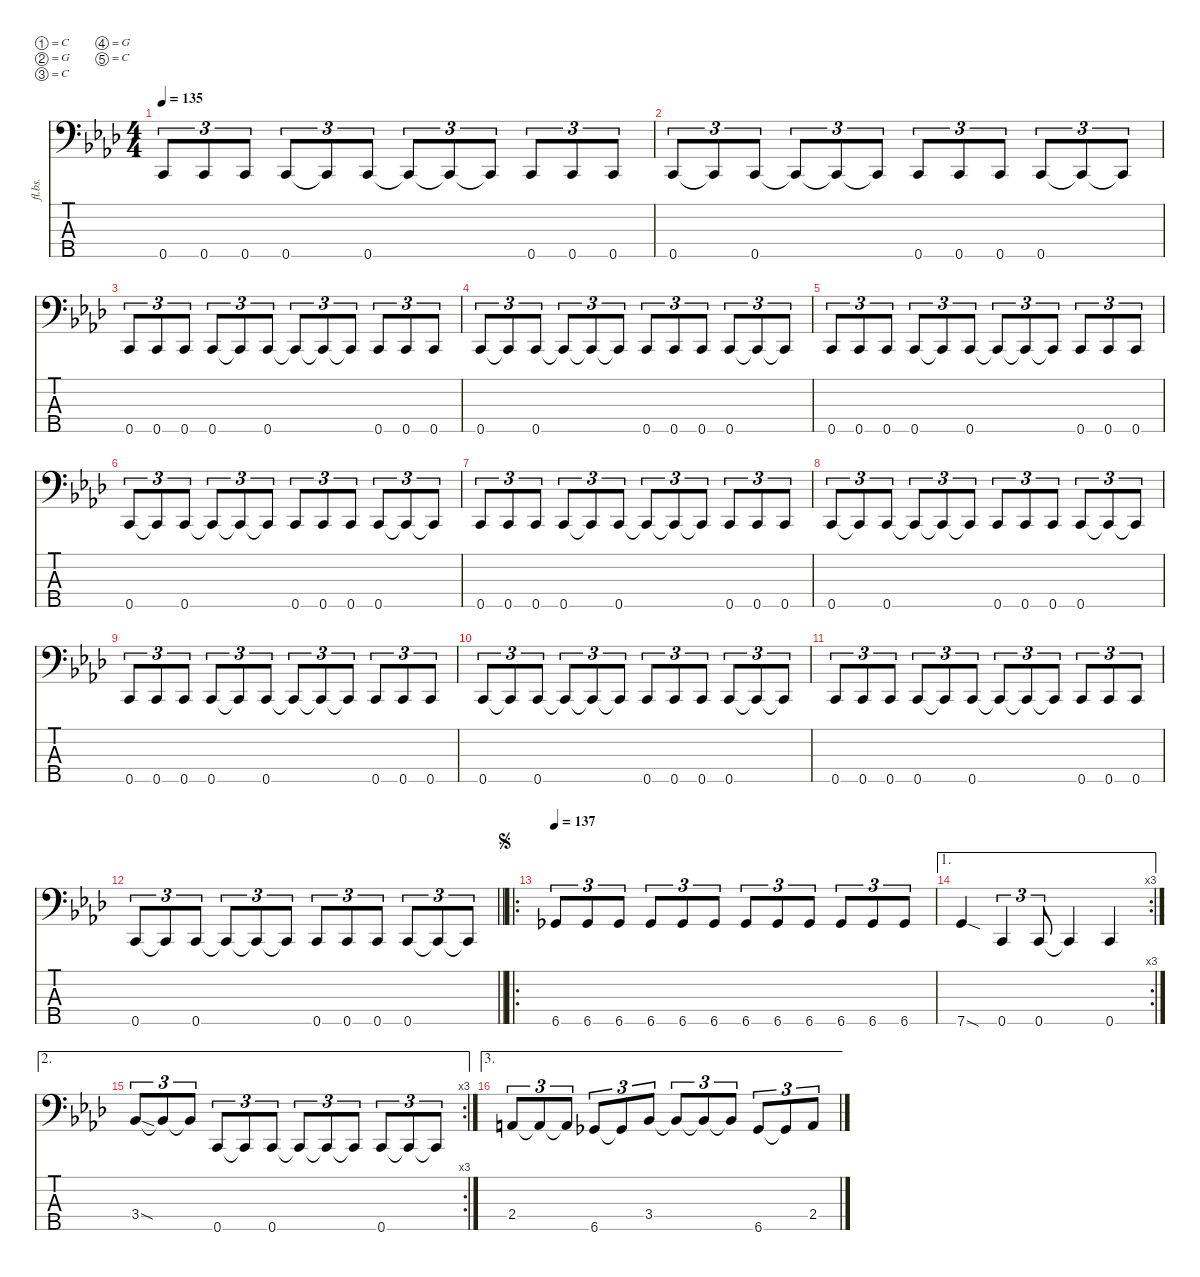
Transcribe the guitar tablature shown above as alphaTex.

\defaultSystemsLayout 4
\hideDynamics
\bracketExtendMode nobrackets
\otherSystemsTrackNameOrientation horizontal
\track ("Bass" "fl.bs.") {defaultSystemsLayout 8 instrument fretlessbass}
\staff {score tabs}
\tuning (C3 G2 C2 G1 C1)
\ts (4 4)
\tempo 135
\clef f4
\ks ab
0.5{acc forcenatural}.8{tu (3 2) dy f beam Up} 0.5{acc forcenatural}.8{tu (3 2) beam Up} 0.5{acc forcenatural}.8{tu (3 2) beam Up} 0.5{acc forcenatural}.8{tu (3 2) beam Up} 0.5{t acc forcenatural}.8{tu (3 2) beam Up} 0.5{acc forcenatural}.8{tu (3 2) beam Up} 0.5{t acc forcenatural}.8{tu (3 2) beam Up} 0.5{t acc forcenatural}.8{tu (3 2) beam Up} 0.5{t acc forcenatural}.8{tu (3 2) beam Up} 0.5{acc forcenatural}.8{tu (3 2) beam Up} 0.5{acc forcenatural}.8{tu (3 2) beam Up} 0.5{acc forcenatural}.8{tu (3 2) beam Up} |
0.5{acc forcenatural}.8{tu (3 2) beam Up} 0.5{t acc forcenatural}.8{tu (3 2) beam Up} 0.5{acc forcenatural}.8{tu (3 2) beam Up} 0.5{t acc forcenatural}.8{tu (3 2) beam Up} 0.5{t acc forcenatural}.8{tu (3 2) beam Up} 0.5{t acc forcenatural}.8{tu (3 2) beam Up} 0.5{acc forcenatural}.8{tu (3 2) beam Up} 0.5{acc forcenatural}.8{tu (3 2) beam Up} 0.5{acc forcenatural}.8{tu (3 2) beam Up} 0.5{acc forcenatural}.8{tu (3 2) beam Up} 0.5{t acc forcenatural}.8{tu (3 2) beam Up} 0.5{t acc forcenatural}.8{tu (3 2) beam Up} |
0.5{acc forcenatural}.8{tu (3 2) beam Up} 0.5{acc forcenatural}.8{tu (3 2) beam Up} 0.5{acc forcenatural}.8{tu (3 2) beam Up} 0.5{acc forcenatural}.8{tu (3 2) beam Up} 0.5{t acc forcenatural}.8{tu (3 2) beam Up} 0.5{acc forcenatural}.8{tu (3 2) beam Up} 0.5{t acc forcenatural}.8{tu (3 2) beam Up} 0.5{t acc forcenatural}.8{tu (3 2) beam Up} 0.5{t acc forcenatural}.8{tu (3 2) beam Up} 0.5{acc forcenatural}.8{tu (3 2) beam Up} 0.5{acc forcenatural}.8{tu (3 2) beam Up} 0.5{acc forcenatural}.8{tu (3 2) beam Up} |
0.5{acc forcenatural}.8{tu (3 2) beam Up} 0.5{t acc forcenatural}.8{tu (3 2) beam Up} 0.5{acc forcenatural}.8{tu (3 2) beam Up} 0.5{t acc forcenatural}.8{tu (3 2) beam Up} 0.5{t acc forcenatural}.8{tu (3 2) beam Up} 0.5{t acc forcenatural}.8{tu (3 2) beam Up} 0.5{acc forcenatural}.8{tu (3 2) beam Up} 0.5{acc forcenatural}.8{tu (3 2) beam Up} 0.5{acc forcenatural}.8{tu (3 2) beam Up} 0.5{acc forcenatural}.8{tu (3 2) beam Up} 0.5{t acc forcenatural}.8{tu (3 2) beam Up} 0.5{t acc forcenatural}.8{tu (3 2) beam Up} |
0.5{acc forcenatural}.8{tu (3 2) beam Up} 0.5{acc forcenatural}.8{tu (3 2) beam Up} 0.5{acc forcenatural}.8{tu (3 2) beam Up} 0.5{acc forcenatural}.8{tu (3 2) beam Up} 0.5{t acc forcenatural}.8{tu (3 2) beam Up} 0.5{acc forcenatural}.8{tu (3 2) beam Up} 0.5{t acc forcenatural}.8{tu (3 2) beam Up} 0.5{t acc forcenatural}.8{tu (3 2) beam Up} 0.5{t acc forcenatural}.8{tu (3 2) beam Up} 0.5{acc forcenatural}.8{tu (3 2) beam Up} 0.5{acc forcenatural}.8{tu (3 2) beam Up} 0.5{acc forcenatural}.8{tu (3 2) beam Up} |
0.5{acc forcenatural}.8{tu (3 2) beam Up} 0.5{t acc forcenatural}.8{tu (3 2) beam Up} 0.5{acc forcenatural}.8{tu (3 2) beam Up} 0.5{t acc forcenatural}.8{tu (3 2) beam Up} 0.5{t acc forcenatural}.8{tu (3 2) beam Up} 0.5{t acc forcenatural}.8{tu (3 2) beam Up} 0.5{acc forcenatural}.8{tu (3 2) beam Up} 0.5{acc forcenatural}.8{tu (3 2) beam Up} 0.5{acc forcenatural}.8{tu (3 2) beam Up} 0.5{acc forcenatural}.8{tu (3 2) beam Up} 0.5{t acc forcenatural}.8{tu (3 2) beam Up} 0.5{t acc forcenatural}.8{tu (3 2) beam Up} |
0.5{acc forcenatural}.8{tu (3 2) beam Up} 0.5{acc forcenatural}.8{tu (3 2) beam Up} 0.5{acc forcenatural}.8{tu (3 2) beam Up} 0.5{acc forcenatural}.8{tu (3 2) beam Up} 0.5{t acc forcenatural}.8{tu (3 2) beam Up} 0.5{acc forcenatural}.8{tu (3 2) beam Up} 0.5{t acc forcenatural}.8{tu (3 2) beam Up} 0.5{t acc forcenatural}.8{tu (3 2) beam Up} 0.5{t acc forcenatural}.8{tu (3 2) beam Up} 0.5{acc forcenatural}.8{tu (3 2) beam Up} 0.5{acc forcenatural}.8{tu (3 2) beam Up} 0.5{acc forcenatural}.8{tu (3 2) beam Up} |
0.5{acc forcenatural}.8{tu (3 2) beam Up} 0.5{t acc forcenatural}.8{tu (3 2) beam Up} 0.5{acc forcenatural}.8{tu (3 2) beam Up} 0.5{t acc forcenatural}.8{tu (3 2) beam Up} 0.5{t acc forcenatural}.8{tu (3 2) beam Up} 0.5{t acc forcenatural}.8{tu (3 2) beam Up} 0.5{acc forcenatural}.8{tu (3 2) beam Up} 0.5{acc forcenatural}.8{tu (3 2) beam Up} 0.5{acc forcenatural}.8{tu (3 2) beam Up} 0.5{acc forcenatural}.8{tu (3 2) beam Up} 0.5{t acc forcenatural}.8{tu (3 2) beam Up} 0.5{t acc forcenatural}.8{tu (3 2) beam Up} |
0.5{acc forcenatural}.8{tu (3 2) beam Up} 0.5{acc forcenatural}.8{tu (3 2) beam Up} 0.5{acc forcenatural}.8{tu (3 2) beam Up} 0.5{acc forcenatural}.8{tu (3 2) beam Up} 0.5{t acc forcenatural}.8{tu (3 2) beam Up} 0.5{acc forcenatural}.8{tu (3 2) beam Up} 0.5{t acc forcenatural}.8{tu (3 2) beam Up} 0.5{t acc forcenatural}.8{tu (3 2) beam Up} 0.5{t acc forcenatural}.8{tu (3 2) beam Up} 0.5{acc forcenatural}.8{tu (3 2) beam Up} 0.5{acc forcenatural}.8{tu (3 2) beam Up} 0.5{acc forcenatural}.8{tu (3 2) beam Up} |
0.5{acc forcenatural}.8{tu (3 2) beam Up} 0.5{t acc forcenatural}.8{tu (3 2) beam Up} 0.5{acc forcenatural}.8{tu (3 2) beam Up} 0.5{t acc forcenatural}.8{tu (3 2) beam Up} 0.5{t acc forcenatural}.8{tu (3 2) beam Up} 0.5{t acc forcenatural}.8{tu (3 2) beam Up} 0.5{acc forcenatural}.8{tu (3 2) beam Up} 0.5{acc forcenatural}.8{tu (3 2) beam Up} 0.5{acc forcenatural}.8{tu (3 2) beam Up} 0.5{acc forcenatural}.8{tu (3 2) beam Up} 0.5{t acc forcenatural}.8{tu (3 2) beam Up} 0.5{t acc forcenatural}.8{tu (3 2) beam Up} |
0.5{acc forcenatural}.8{tu (3 2) beam Up} 0.5{acc forcenatural}.8{tu (3 2) beam Up} 0.5{acc forcenatural}.8{tu (3 2) beam Up} 0.5{acc forcenatural}.8{tu (3 2) beam Up} 0.5{t acc forcenatural}.8{tu (3 2) beam Up} 0.5{acc forcenatural}.8{tu (3 2) beam Up} 0.5{t acc forcenatural}.8{tu (3 2) beam Up} 0.5{t acc forcenatural}.8{tu (3 2) beam Up} 0.5{t acc forcenatural}.8{tu (3 2) beam Up} 0.5{acc forcenatural}.8{tu (3 2) beam Up} 0.5{acc forcenatural}.8{tu (3 2) beam Up} 0.5{acc forcenatural}.8{tu (3 2) beam Up} |
\barLineRight lightlight
0.5{acc forcenatural}.8{tu (3 2) beam Up} 0.5{t acc forcenatural}.8{tu (3 2) beam Up} 0.5{acc forcenatural}.8{tu (3 2) beam Up} 0.5{t acc forcenatural}.8{tu (3 2) beam Up} 0.5{t acc forcenatural}.8{tu (3 2) beam Up} 0.5{t acc forcenatural}.8{tu (3 2) beam Up} 0.5{acc forcenatural}.8{tu (3 2) beam Up} 0.5{acc forcenatural}.8{tu (3 2) beam Up} 0.5{acc forcenatural}.8{tu (3 2) beam Up} 0.5{acc forcenatural}.8{tu (3 2) beam Up} 0.5{t acc forcenatural}.8{tu (3 2) beam Up} 0.5{t acc forcenatural}.8{tu (3 2) beam Up} |
\ro
\jump segno
\tempo 137
6.5{acc b}.8{tu (3 2) beam Up} 6.5{acc b}.8{tu (3 2) beam Up} 6.5{acc b}.8{tu (3 2) beam Up} 6.5{acc b}.8{tu (3 2) beam Up} 6.5{acc b}.8{tu (3 2) beam Up} 6.5{acc b}.8{tu (3 2) beam Up} 6.5{acc b}.8{tu (3 2) beam Up} 6.5{acc b}.8{tu (3 2) beam Up} 6.5{acc b}.8{tu (3 2) beam Up} 6.5{acc b}.8{tu (3 2) beam Up} 6.5{acc b}.8{tu (3 2) beam Up} 6.5{acc b}.8{tu (3 2) beam Up} |
\ae 1
\rc 3
7.5{sod acc forcenatural}.4{beam Up} 0.5{acc forcenatural}.4{tu (3 2) beam Up} 0.5{acc forcenatural}.8{tu (3 2) beam Up} 0.5{t acc forcenatural}.4{beam Up} 0.5{acc forcenatural}.4{beam Up} |
\ae 2
\rc 3
3.4{sod acc b}.8{tu (3 2) beam Up} 3.4{t acc b}.8{tu (3 2) beam Up} 3.4{t acc b}.8{tu (3 2) beam Up} 0.5{acc forcenatural}.8{tu (3 2) beam Up} 0.5{t acc forcenatural}.8{tu (3 2) beam Up} 0.5{acc forcenatural}.8{tu (3 2) beam Up} 0.5{t acc forcenatural}.8{tu (3 2) beam Up} 0.5{t acc forcenatural}.8{tu (3 2) beam Up} 0.5{t acc forcenatural}.8{tu (3 2) beam Up} 0.5{acc forcenatural}.8{tu (3 2) beam Up} 0.5{t acc forcenatural}.8{tu (3 2) beam Up} 0.5{t acc forcenatural}.8{tu (3 2) beam Up} |
\ae 3
2.4{acc forcenatural}.8{tu (3 2) beam Up} 2.4{t acc forcenatural}.8{tu (3 2) beam Up} 2.4{t acc forcenatural}.8{tu (3 2) beam Up} 6.5{acc b}.8{tu (3 2) beam Up} 6.5{t acc b}.8{tu (3 2) beam Up} 3.4{acc b}.8{tu (3 2) beam Up} 3.4{t acc b}.8{tu (3 2) beam Up} 3.4{t acc b}.8{tu (3 2) beam Up} 3.4{t acc b}.8{tu (3 2) beam Up} 6.5{acc b}.8{tu (3 2) beam Up} 6.5{t acc b}.8{tu (3 2) beam Up} 2.4{acc forcenatural}.8{tu (3 2) beam Up}
